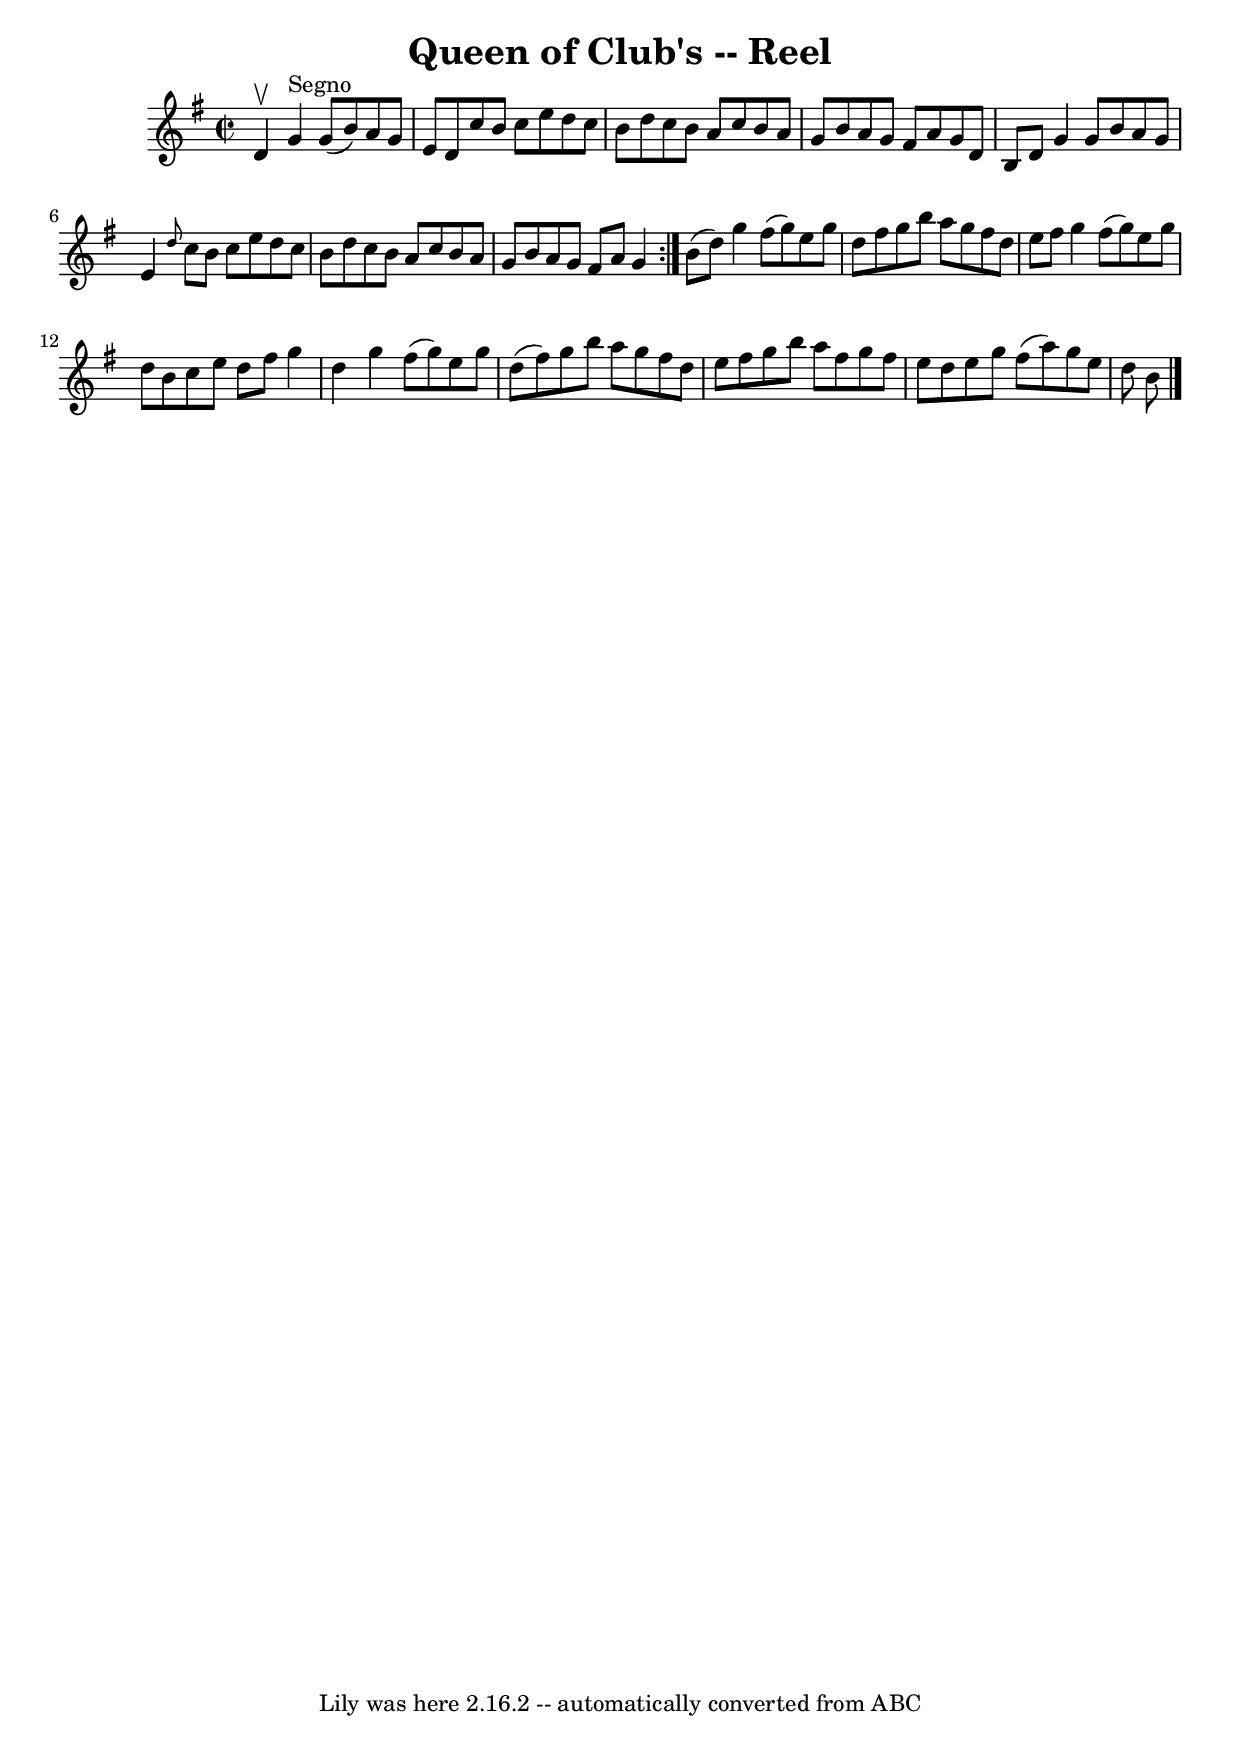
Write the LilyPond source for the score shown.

\version "2.16.2"
\include "Mammoth.ily"
\header {
  %% book = "Ryan's Mammoth Collection"
  crossRefNumber = "1"
  footnotes = "\\\\225"
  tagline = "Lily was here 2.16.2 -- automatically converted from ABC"
  title = "Queen of Club's -- Reel"

}
voicedefault =  {



  \repeat volta 2 {

    \override Staff.TimeSignature #'style = #'C
    \time 2/2 
    \key g \major
 d'4^\upbow   |
    g'4^"Segno" g'8 (
    b'8) a'8 g'8 e'8 d'8    |
    c''8 b'8 c''8 e''8    
    d''8 c''8 b'8 d''8    |
    c''8 b'8 a'8 c''8 b'8    
    a'8 g'8 b'8    |
    a'8 g'8 fis'8 a'8 g'8 d'8 b8  
    d'8    |
    g'4 g'8 b'8 a'8 g'8 e'4    |
    
    \grace { d''8  
	   } c''8 b'8 c''8 e''8 d''8 c''8 b'8    
    d''8    |
    c''8 b'8 a'8 c''8 b'8 a'8 g'8 b'8    
    |
    a'8 g'8 fis'8 a'8 g'4  
  } b'8 (d''8) |
  
  g''4 fis''8 (g''8) e''8 g''8 d''8 fis''8    |
  
  g''8 b''8 a''8 g''8 fis''8 d''8 e''8 fis''8    |
  
  g''4 fis''8 (g''8) e''8 g''8 d''8 b'8    |
  c''8    
  e''8 d''8 fis''8 g''4 d''4    |
  g''4 fis''8 (g''8  
  -) e''8 g''8 d''8 (fis''8)   |
  g''8 b''8 a''8    
  g''8 fis''8 d''8 e''8 fis''8    |
  g''8 b''8 a''8    
  fis''8 g''8 fis''8 e''8 d''8    |
  e''8 g''8 fis''8 (
  a''8) g''8 e''8 d''8 b'8      \bar "|."   

}

\score{
  <<

    \context Staff="default"
    {
      \voicedefault 
      
    }

  >>
  \layout {
    
  }
  \midi {
  }

}
